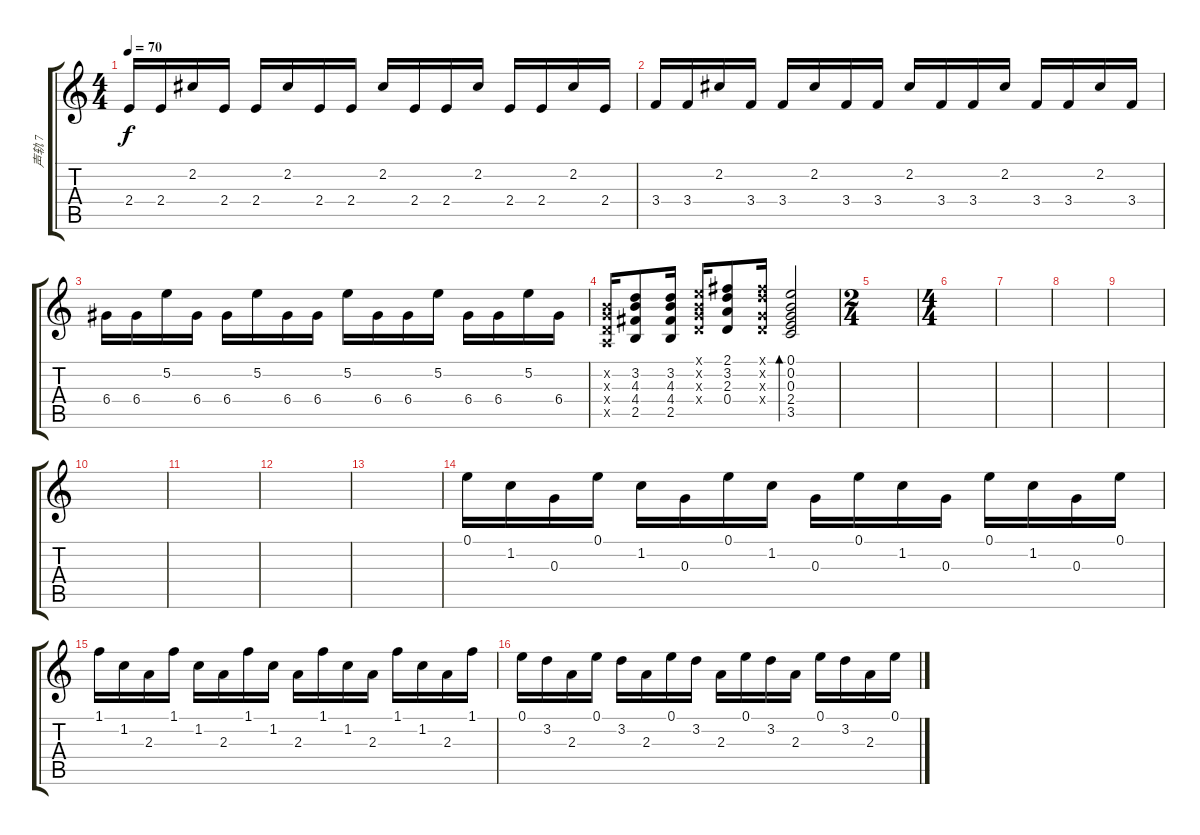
\track ("声轨 7" "声轨 7") {instrument electricguitarclean}
\staff {score tabs}
\tuning (E4 B3 G3 D3 A2 E2) {hide}
\ts (4 4)
\tempo 70
\clef g2
\ks c
2.4.16{dy f} 2.4.16 2.2.16 2.4.16 2.4.16 2.2.16 2.4.16 2.4.16 2.2.16 2.4.16 2.4.16 2.2.16 2.4.16 2.4.16 2.2.16 2.4.16 |
3.4.16 3.4.16 2.2.16 3.4.16 3.4.16 2.2.16 3.4.16 3.4.16 2.2.16 3.4.16 3.4.16 2.2.16 3.4.16 3.4.16 2.2.16 3.4.16 |
6.4.16 6.4.16 5.2.16 6.4.16 6.4.16 5.2.16 6.4.16 6.4.16 5.2.16 6.4.16 6.4.16 5.2.16 6.4.16 6.4.16 5.2.16 6.4.16 |
(0.2{x} 0.3{x} 0.4{x} 0.5{x}).16 (3.2 4.3 4.4 2.5).8 (3.2 4.3 4.4 2.5).16 (0.1{x} 0.2{x} 0.3{x} 0.4{x}).16 (2.1 3.2 2.3 0.4).8 (2.1{x} 3.2{x} 0.3{x} 0.4{x}).16 (0.1 0.2 0.3 2.4 3.5).2{bd 120} |
\ts (2 4)
|
\ts (4 4)
|
|
|
|
|
|
|
|
0.1.16 1.2.16 0.3.16 0.1.16 1.2.16 0.3.16 0.1.16 1.2.16 0.3.16 0.1.16 1.2.16 0.3.16 0.1.16 1.2.16 0.3.16 0.1.16 |
1.1.16 1.2.16 2.3.16 1.1.16 1.2.16 2.3.16 1.1.16 1.2.16 2.3.16 1.1.16 1.2.16 2.3.16 1.1.16 1.2.16 2.3.16 1.1.16 |
0.1.16 3.2.16 2.3.16 0.1.16 3.2.16 2.3.16 0.1.16 3.2.16 2.3.16 0.1.16 3.2.16 2.3.16 0.1.16 3.2.16 2.3.16 0.1.16
